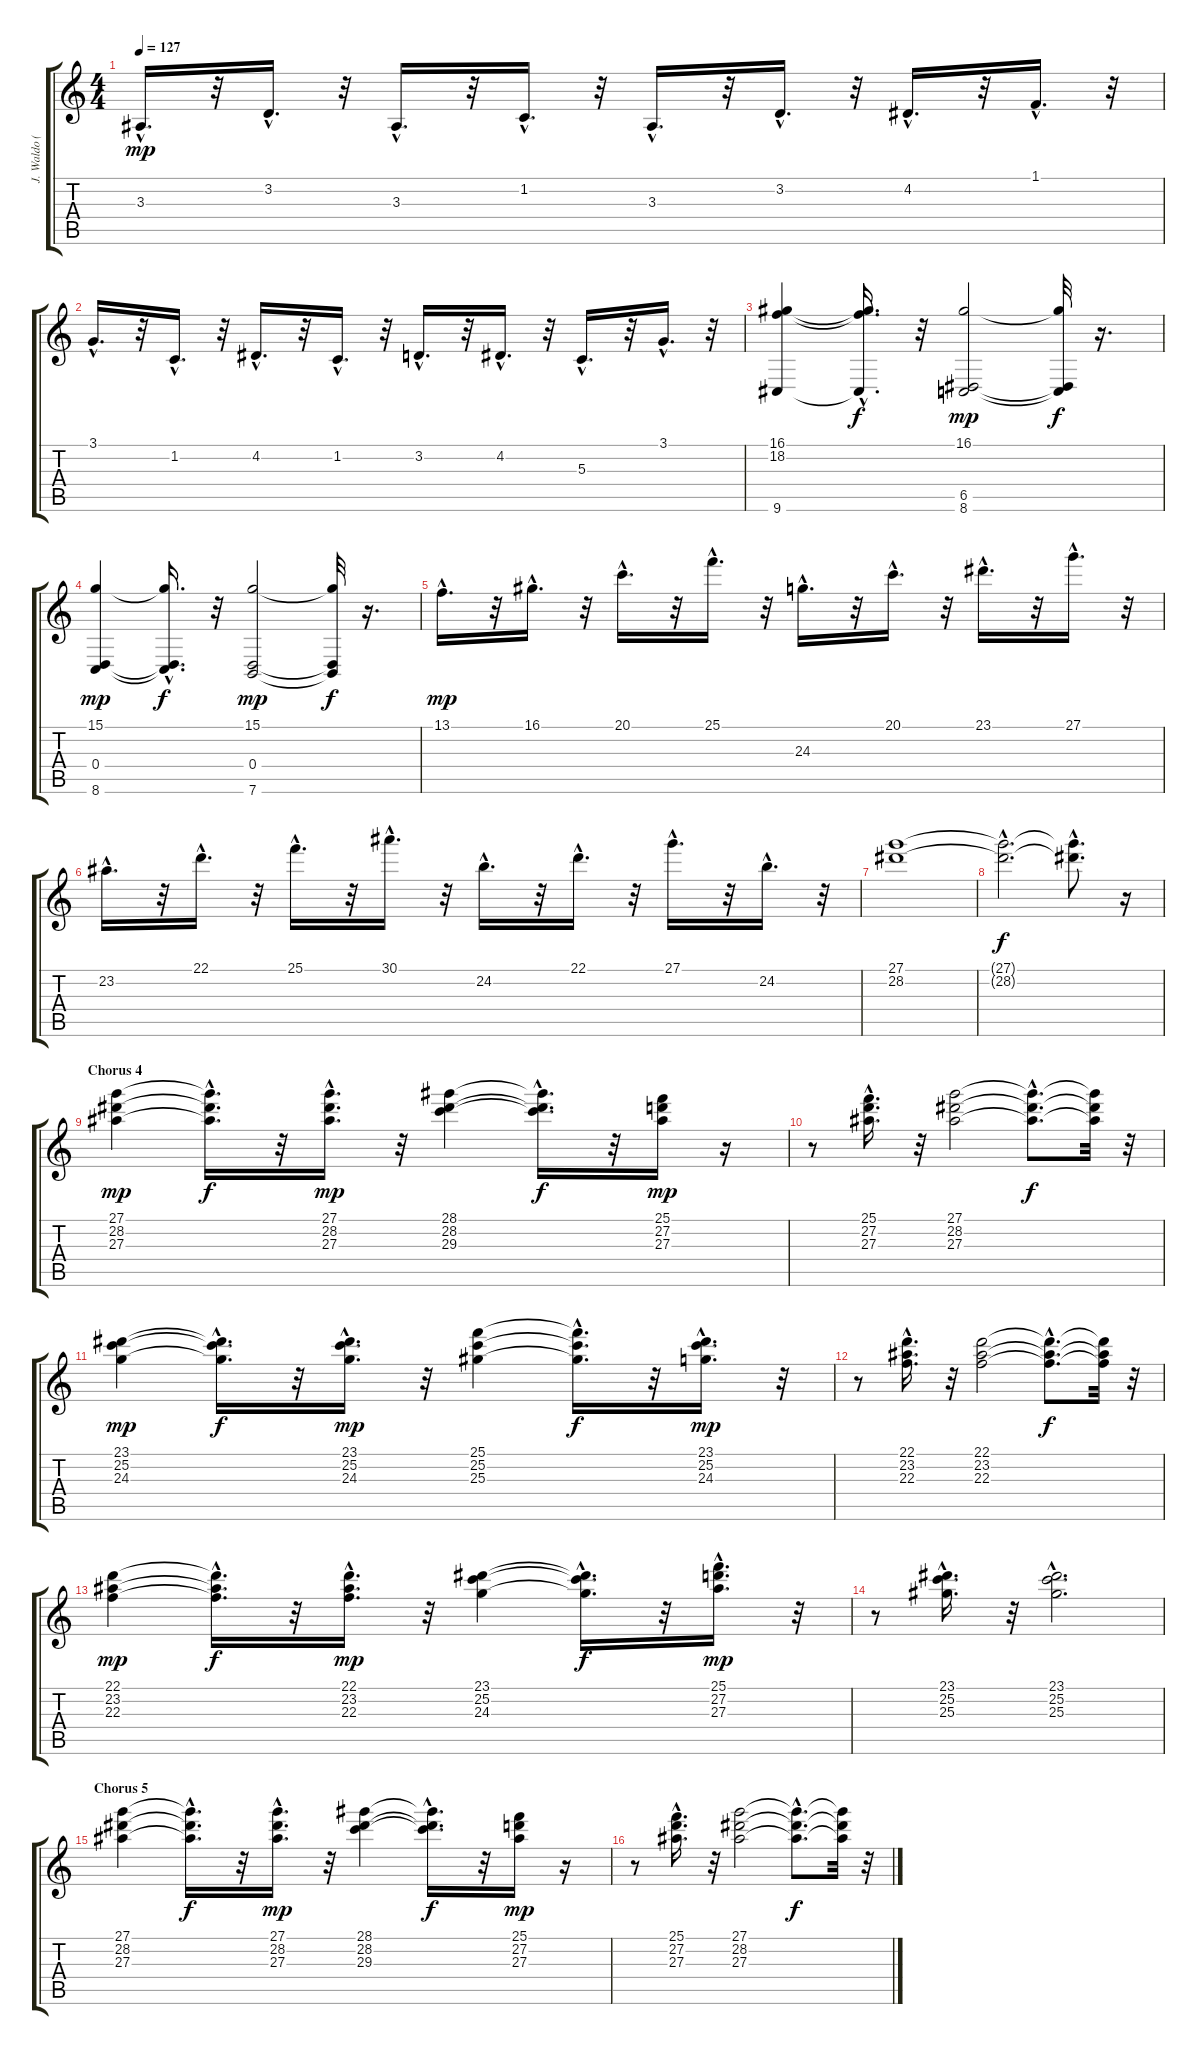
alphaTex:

\track ("J. Waldo (Right)" "J. Waldo (") {instrument rockorgan}
\staff {score tabs}
\tuning (E4 B3 G3 D3 A2 E2) {hide}
\ts (4 4)
\tempo 127
\clef g2
\ks c
3.3{hac}.16{d dy mp} r.32 3.2{hac}.16{d} r.32 3.3{hac}.16{d} r.32 1.2{hac}.16{d} r.32 3.3{hac}.16{d} r.32 3.2{hac}.16{d} r.32 4.2{hac}.16{d} r.32 1.1{hac}.16{d} r.32 |
3.1{hac}.16{d} r.32 1.2{hac}.16{d} r.32 4.2{hac}.16{d} r.32 1.2{hac}.16{d} r.32 3.2{hac}.16{d} r.32 4.2{hac}.16{d} r.32 5.3{hac}.16{d} r.32 3.1{hac}.16{d} r.32 |
(16.1 18.2 9.6).4{volume 12} (16.1{hac t} 18.2{hac t} 9.6{hac t}).16{d dy f} r.32 (16.1 6.5 8.6).2{dy mp} (16.1{t} 6.5{t} 8.6{t}).32{dy f} r.16{d} |
(15.1 0.4 8.6).4{dy mp} (15.1{hac t} 0.4{hac t} 8.6{hac t}).16{d dy f} r.32 (15.1 0.4 7.6).2{dy mp} (15.1{t} 0.4{t} 7.6{t}).32{dy f} r.16{d} |
13.1{hac}.16{d dy mp} r.32 16.1{hac}.16{d} r.32 20.1{hac}.16{d} r.32 25.1{hac}.16{d} r.32 24.3{hac}.16{d} r.32 20.1{hac}.16{d} r.32 23.1{hac}.16{d} r.32 27.1{hac}.16{d} r.32 |
23.2{hac}.16{d} r.32 22.1{hac}.16{d} r.32 25.1{hac}.16{d} r.32 30.1{hac}.16{d} r.32 24.2{hac}.16{d} r.32 22.1{hac}.16{d} r.32 27.1{hac}.16{d} r.32 24.2{hac}.16{d} r.32 |
(27.1 28.2).1 |
(27.1{hac t} 28.2{hac t}).2{d dy f} (27.1{hac t} 28.2{hac t}).8{d} r.16 |
\section ("" "Chorus 4")
(27.1 28.2 27.3).4{dy mp} (27.1{hac t} 28.2{hac t} 27.3{hac t}).16{d dy f} r.32 (27.1{hac} 28.2{hac} 27.3{hac}).16{d dy mp} r.32 (28.1 28.2 29.3).4 (28.1{hac t} 28.2{hac t} 29.3{hac t}).16{d dy f} r.32 (25.1 27.2 27.3).16{dy mp} r.16 |
r.8 (25.1 27.2{hac} 27.3).16{d} r.32 (27.1 28.2 27.3).2 (27.1{hac t} 28.2{hac t} 27.3{hac t}).8{d dy f} (27.1{t} 28.2{t} 27.3{t}).32 r.32 |
(23.1 25.2 24.3).4{dy mp} (23.1{hac t} 25.2{hac t} 24.3{hac t}).16{d dy f} r.32 (23.1{hac} 25.2{hac} 24.3{hac}).16{d dy mp} r.32 (25.1 25.2 25.3).4 (25.1{hac t} 25.2{hac t} 25.3{hac t}).16{d dy f} r.32 (23.1{hac} 25.2 24.3).16{d dy mp} r.32 |
r.8 (22.1 23.2 22.3{hac}).16{d} r.32 (22.1 23.2 22.3).2 (22.1{hac t} 23.2{hac t} 22.3{hac t}).8{d dy f} (22.1{t} 23.2{t} 22.3{t}).32 r.32 |
(22.1 23.2 22.3).4{dy mp} (22.1{hac t} 23.2{hac t} 22.3{hac t}).16{d dy f} r.32 (22.1{hac} 23.2{hac} 22.3{hac}).16{d dy mp} r.32 (23.1 25.2 24.3).4 (23.1{hac t} 25.2{hac t} 24.3{hac t}).16{d dy f} r.32 (25.1 27.2{hac} 27.3).16{d dy mp} r.32 |
r.8 (23.1{hac} 25.2 25.3).16{d} r.32 (23.1{hac} 25.2{hac} 25.3{hac}).2{d} |
\section ("" "Chorus 5")
(27.1 28.2 27.3).4 (27.1{hac t} 28.2{hac t} 27.3{hac t}).16{d dy f} r.32 (27.1{hac} 28.2{hac} 27.3{hac}).16{d dy mp} r.32 (28.1 28.2 29.3).4 (28.1{hac t} 28.2{hac t} 29.3{hac t}).16{d dy f} r.32 (25.1 27.2 27.3).16{dy mp} r.16 |
r.8 (25.1 27.2{hac} 27.3).16{d} r.32 (27.1 28.2 27.3).2 (27.1{hac t} 28.2{hac t} 27.3{hac t}).8{d dy f} (27.1{t} 28.2{t} 27.3{t}).32 r.32
